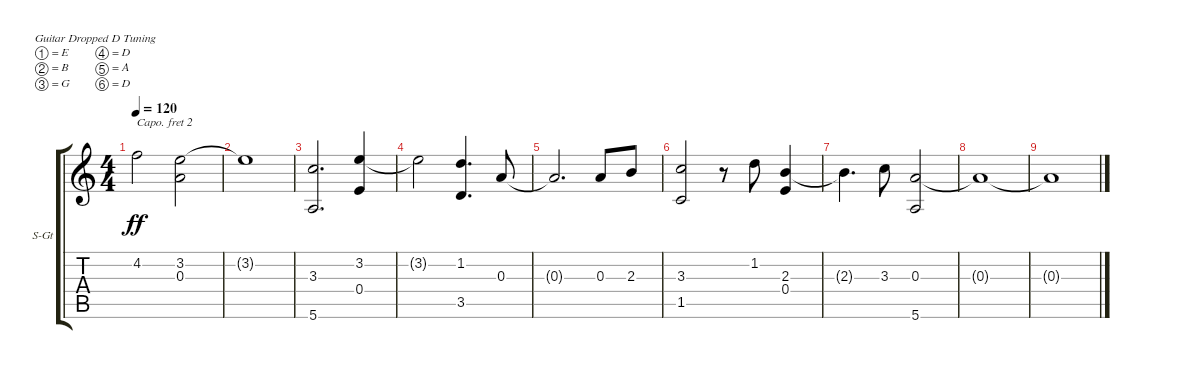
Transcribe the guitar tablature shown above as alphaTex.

\defaultSystemsLayout 4
\bracketExtendMode groupsimilarinstruments
\firstSystemTrackNameOrientation horizontal
\otherSystemsTrackNameOrientation horizontal
\track ("Steel Guitar" "S-Gt") {solo instrument acousticguitarsteel}
\staff {score tabs}
\capo 2
\tuning (E4 B3 G3 D3 A2 D2)
\ts (4 4)
\tempo 120
\clef g2
\ks c
4.2{t}.2{dy ff} (3.2 0.3).2 |
3.2{t}.1 |
(3.3 5.6).2{d} (3.2 0.4).4 |
3.2{t}.2 (1.2 3.5).4{d} 0.3.8 |
0.3{t}.2{d} 0.3.8 2.3.8 |
(3.3 1.5).2 r.8 1.2.8 (2.3 0.4).4 |
2.3{t}.4{d} 3.3.8 (0.3 5.6).2 |
0.3{t}.1 |
0.3{t}.1
